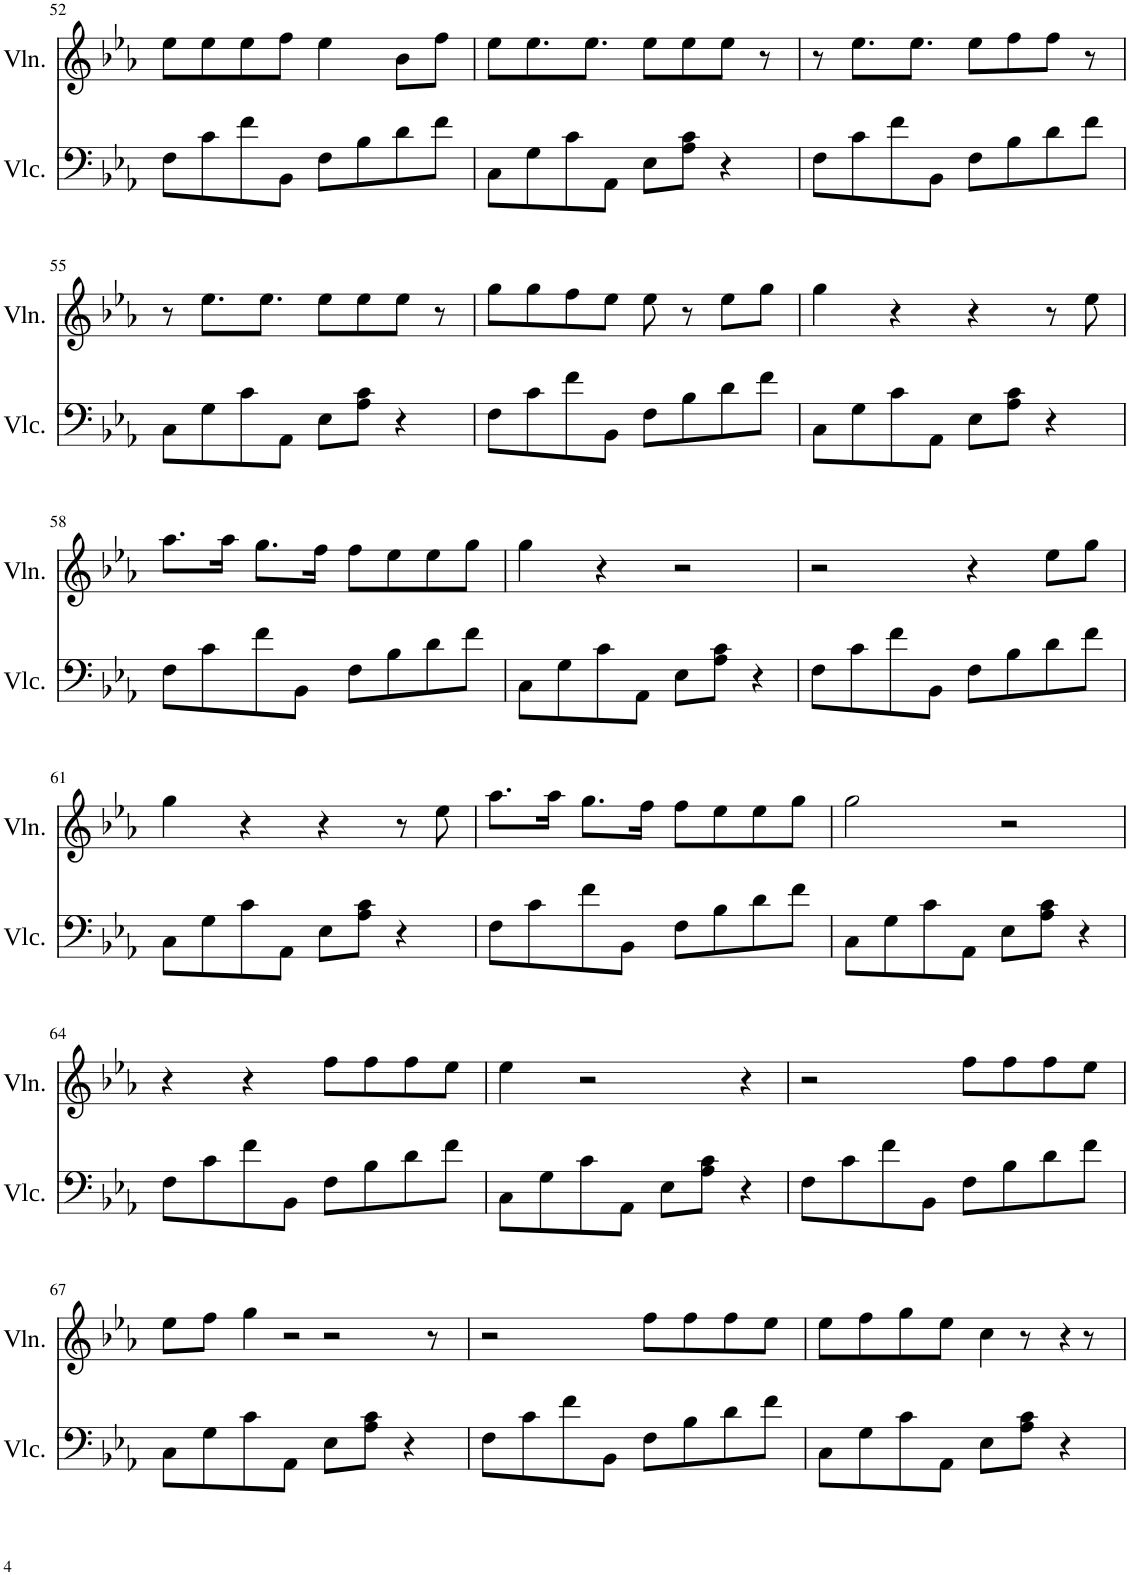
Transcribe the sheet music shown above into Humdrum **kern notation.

**kern	**kern
*part2	*part1
*staff2	*staff1
*I"Violoncello	*I"Violin
*I'Vlc.	*I'Vln.
!!LO:PB:g=z
*clefF4	*clefG2
*k[b-e-a-]	*k[b-e-a-]
*M4/4	*M4/4
=52	=52
8F\L	8ee-\L
8c\	8ee-\
8f\	8ee-\
8BB-\J	8ff\J
8F\L	4ee-\
8B-\	.
8d\	8b-\L
8f\J	8ff\J
=53	=53
8C\L	8ee-\L
8G\	8.ee-\
8c\	.
.	8.ee-\J
8AA-\J	.
8E-\L	8ee-\L
8A-\ 8c\J	8ee-\
4r	8ee-\J
.	8r
=54	=54
8F\L	8r
8c\	8.ee-\L
8f\	.
.	8.ee-\J
8BB-\J	.
8F\L	8ee-\L
8B-\	8ff\
8d\	8ff\J
8f\J	8r
!!LO:LB:g=z
=55	=55
8C\L	8r
8G\	8.ee-\L
8c\	.
.	8.ee-\J
8AA-\J	.
8E-\L	8ee-\L
8A-\ 8c\J	8ee-\
4r	8ee-\J
.	8r
=56	=56
8F\L	8gg\L
8c\	8gg\
8f\	8ff\
8BB-\J	8ee-\J
8F\L	8ee-\
8B-\	8r
8d\	8ee-\L
8f\J	8gg\J
=57	=57
8C\L	4gg\
8G\	.
8c\	4r
8AA-\J	.
8E-\L	4r
8A-\ 8c\J	.
4r	8r
.	8ee-\
!!LO:LB:g=z
=58	=58
8F\L	8.aa-\L
8c\	.
.	16aa-\Jk
8f\	8.gg\L
8BB-\J	.
.	16ff\Jk
8F\L	8ff\L
8B-\	8ee-\
8d\	8ee-\
8f\J	8gg\J
=59	=59
8C\L	4gg\
8G\	.
8c\	4r
8AA-\J	.
8E-\L	2r
8A-\ 8c\J	.
4r	.
=60	=60
8F\L	2r
8c\	.
8f\	.
8BB-\J	.
8F\L	4r
8B-\	.
8d\	8ee-\L
8f\J	8gg\J
!!LO:LB:g=z
=61	=61
8C\L	4gg\
8G\	.
8c\	4r
8AA-\J	.
8E-\L	4r
8A-\ 8c\J	.
4r	8r
.	8ee-\
=62	=62
8F\L	8.aa-\L
8c\	.
.	16aa-\Jk
8f\	8.gg\L
8BB-\J	.
.	16ff\Jk
8F\L	8ff\L
8B-\	8ee-\
8d\	8ee-\
8f\J	8gg\J
=63	=63
8C\L	2gg\
8G\	.
8c\	.
8AA-\J	.
8E-\L	2r
8A-\ 8c\J	.
4r	.
!!LO:LB:g=z
=64	=64
8F\L	4r
8c\	.
8f\	4r
8BB-\J	.
8F\L	8ff\L
8B-\	8ff\
8d\	8ff\
8f\J	8ee-\J
=65	=65
8C\L	4ee-\
8G\	.
8c\	2r
8AA-\J	.
8E-\L	.
8A-\ 8c\J	.
4r	4r
=66	=66
8F\L	2r
8c\	.
8f\	.
8BB-\J	.
8F\L	8ff\L
8B-\	8ff\
8d\	8ff\
8f\J	8ee-\J
!!LO:LB:g=z
=67	=67
8C\L	8ee-\L
8G\	8ff\J
8c\	4gg\
8AA-\J	.
8E-\L	2r
8A-\ 8c\J	.
4r	.
2ryy	2r
8ryy	8r
=68	=68
8F\L	2r
8c\	.
8f\	.
8BB-\J	.
8F\L	8ff\L
8B-\	8ff\
8d\	8ff\
8f\J	8ee-\J
=69	=69
8C\L	8ee-\L
8G\	8ff\
8c\	8gg\
8AA-\J	8ee-\J
8E-\L	4cc\
8A-\ 8c\J	.
4r	8r
.	4r
4ryy	.
.	8r
=	=
*-	*-
